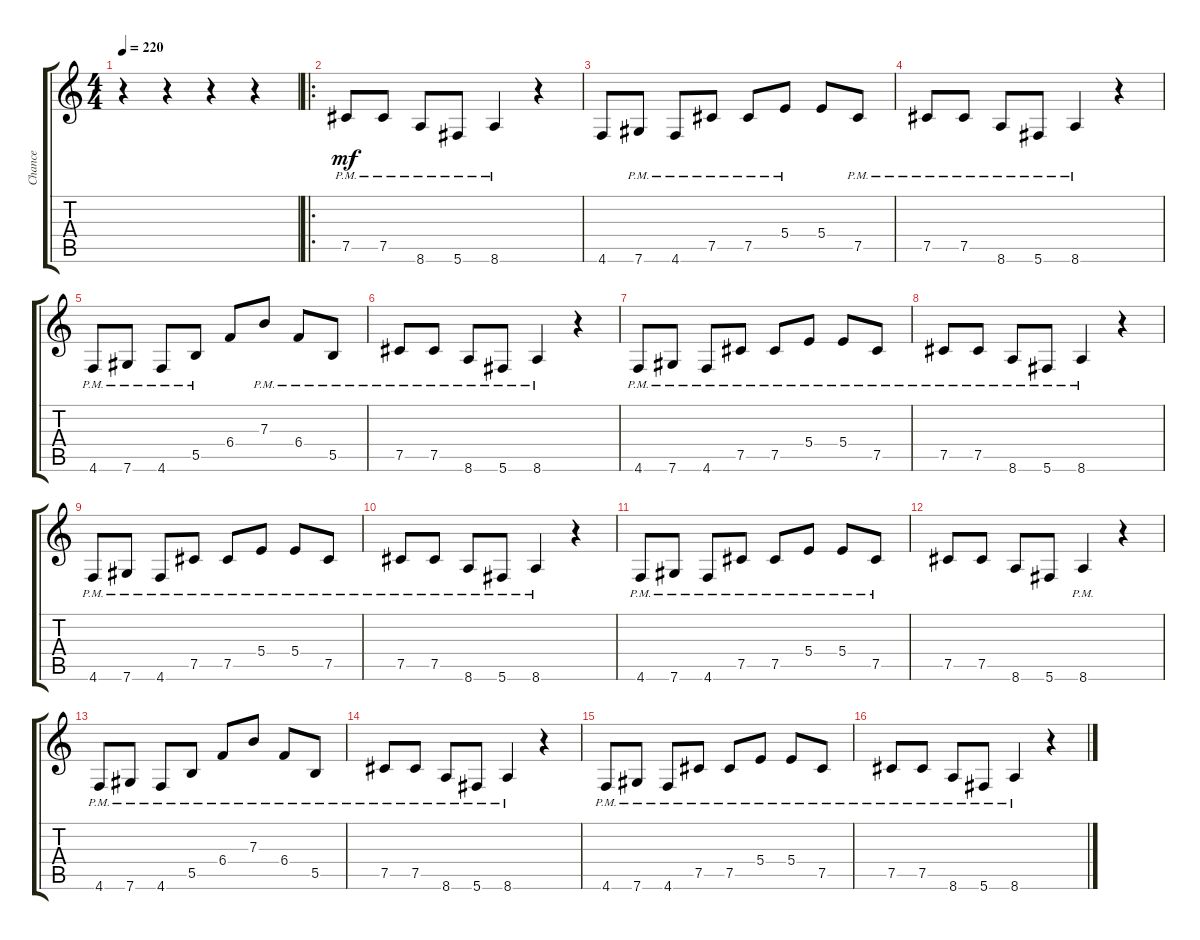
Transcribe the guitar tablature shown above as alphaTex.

\track ("Chance" "Chance") {instrument distortionguitar}
\staff {score tabs}
\tuning (Db4 Ab3 E3 B2 Gb2 Db2) {hide}
\ts (4 4)
\section ("" "")
\tempo 220
\clef g2
\ks c
r.4{dy mf} r.4 r.4 r.4 |
\ro
7.5{pm}.8 7.5{pm}.8 8.6{pm}.8 5.6{pm}.8 8.6{pm}.4 r.4 |
4.6.8 7.6{pm}.8 4.6{pm}.8 7.5{pm}.8 7.5{pm}.8 5.4{pm}.8 5.4.8 7.5{pm}.8 |
7.5{pm}.8 7.5{pm}.8 8.6{pm}.8 5.6{pm}.8 8.6{pm}.4 r.4 |
4.6{pm}.8 7.6{pm}.8 4.6{pm}.8 5.5{pm}.8 6.4.8 7.3{pm}.8 6.4{pm}.8 5.5{pm}.8 |
7.5{pm}.8 7.5{pm}.8 8.6{pm}.8 5.6{pm}.8 8.6{pm}.4 r.4 |
4.6{pm}.8 7.6{pm}.8 4.6{pm}.8 7.5{pm}.8 7.5{pm}.8 5.4{pm}.8 5.4{pm}.8 7.5{pm}.8 |
7.5{pm}.8 7.5{pm}.8 8.6{pm}.8 5.6{pm}.8 8.6{pm}.4 r.4 |
4.6{pm}.8 7.6{pm}.8 4.6{pm}.8 7.5{pm}.8 7.5{pm}.8 5.4{pm}.8 5.4{pm}.8 7.5{pm}.8 |
7.5{pm}.8 7.5{pm}.8 8.6{pm}.8 5.6{pm}.8 8.6{pm}.4 r.4 |
4.6{pm}.8 7.6{pm}.8 4.6{pm}.8 7.5{pm}.8 7.5{pm}.8 5.4{pm}.8 5.4{pm}.8 7.5{pm}.8 |
7.5.8 7.5.8 8.6.8 5.6.8 8.6{pm}.4 r.4 |
4.6{pm}.8 7.6{pm}.8 4.6{pm}.8 5.5{pm}.8 6.4{pm}.8 7.3{pm}.8 6.4{pm}.8 5.5{pm}.8 |
7.5{pm}.8 7.5{pm}.8 8.6{pm}.8 5.6{pm}.8 8.6{pm}.4 r.4 |
4.6{pm}.8 7.6{pm}.8 4.6{pm}.8 7.5{pm}.8 7.5{pm}.8 5.4{pm}.8 5.4{pm}.8 7.5{pm}.8 |
7.5{pm}.8 7.5{pm}.8 8.6{pm}.8 5.6{pm}.8 8.6{pm}.4 r.4
